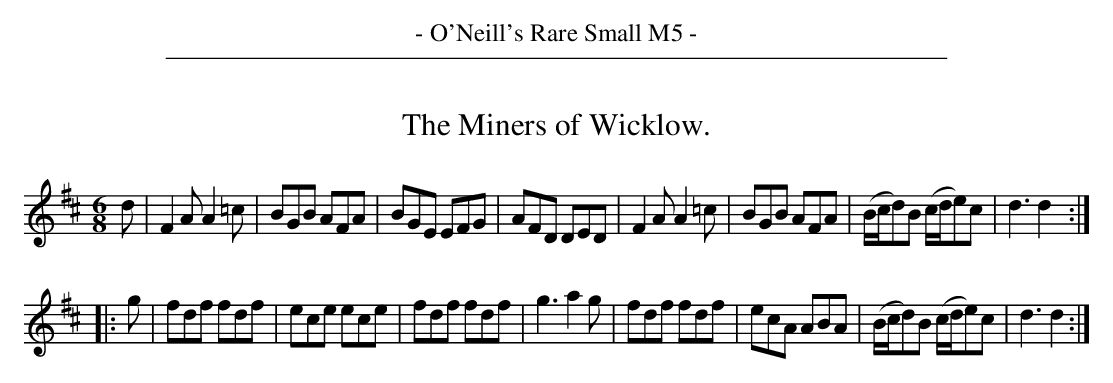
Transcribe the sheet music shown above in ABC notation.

X:1
T: The Miners of Wicklow.
M: 6/8
L: 1/8
K: D
d |\
F2A A2=c | BGB AFA | BGE EFG | AFD DED |\
F2A A2=c | BGB AFA | (B/c/d)B (c/d/e)c | d3 d2 :|
|: g |\
fdf fdf | ece ece | fdf fdf | g3 a2g |\
fdf fdf | ecA ABA | (B/c/d)B (c/d/e)c | d3 d2 :|
